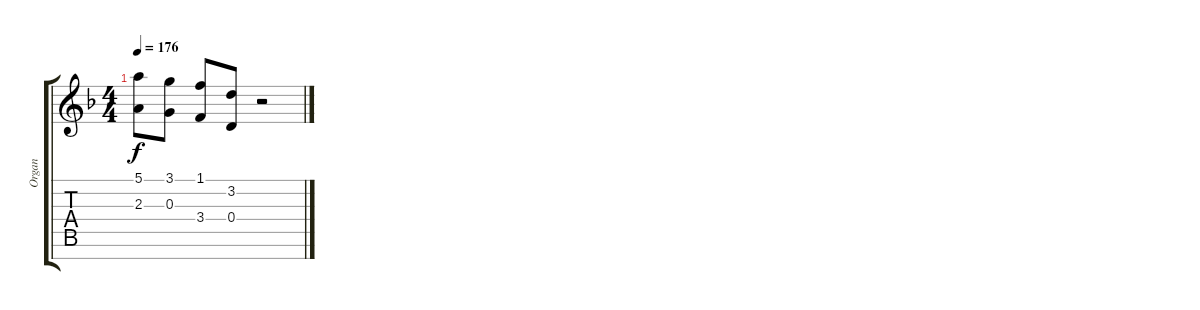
\track ("Organ" "Organ") {instrument rockorgan}
\staff {score tabs}
\tuning (E5 B4 G4 D4 A3 E3 B2) {hide}
\ts (4 4)
\tempo 176
\clef g2
\ks f
(5.1 2.3).8{dy f} (3.1 0.3).8 (1.1 3.4).8 (3.2 0.4).8 r.2
